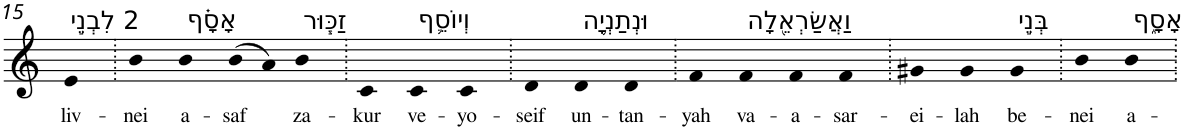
**kern	**text
*part1	*part1
*staff1	*staff1
*I"Piano	*
*I'Pno	*
!!LO:PB:g=z
*clefG2	*
*k[]	*
=15	=15
!LO:TX:a:t=2 לִבְנֵ֣י	!
!	!LO:LY:b
4e	liv-
=16.	=16.
!	!LO:LY:b
4b	-nei
!LO:TX:a:t=אָסָ֗ף	!
!	!LO:LY:b
4b	a-
!	!LO:LY:b
(>8b	-saf
8a)	.
!LO:TX:a:t=זַכּ֧וּר	!
!	!LO:LY:b
4b	za-
=17.	=17.
!	!LO:LY:b
4c	-kur
!LO:TX:a:t=וְיוֹסֵ֛ף	!
!	!LO:LY:b
4c	ve-
!	!LO:LY:b
4c	-yo-
=18.	=18.
!	!LO:LY:b
4d	-seif
!LO:TX:a:t=וּנְתַנְיָ֥ה	!
!	!LO:LY:b
4d	un-
!	!LO:LY:b
4d	-tan-
=19.	=19.
!	!LO:LY:b
4f	-yah
!LO:TX:a:t=וַאֲשַׂרְאֵ֖לָה	!
!	!LO:LY:b
4f	va-
!	!LO:LY:b
4f	-a-
!	!LO:LY:b
4f	-sar-
=20.	=20.
!	!LO:LY:b
4g#X	-ei-
!	!LO:LY:b
4g#	-lah
!LO:TX:a:t=בְּנֵ֣י	!
!	!LO:LY:b
4g#	be-
=21.	=21.
!	!LO:LY:b
4b	-nei
!LO:TX:a:t=אָסָ֑ף	!
!	!LO:LY:b
4b	a-
=.	=.
*-	*-
